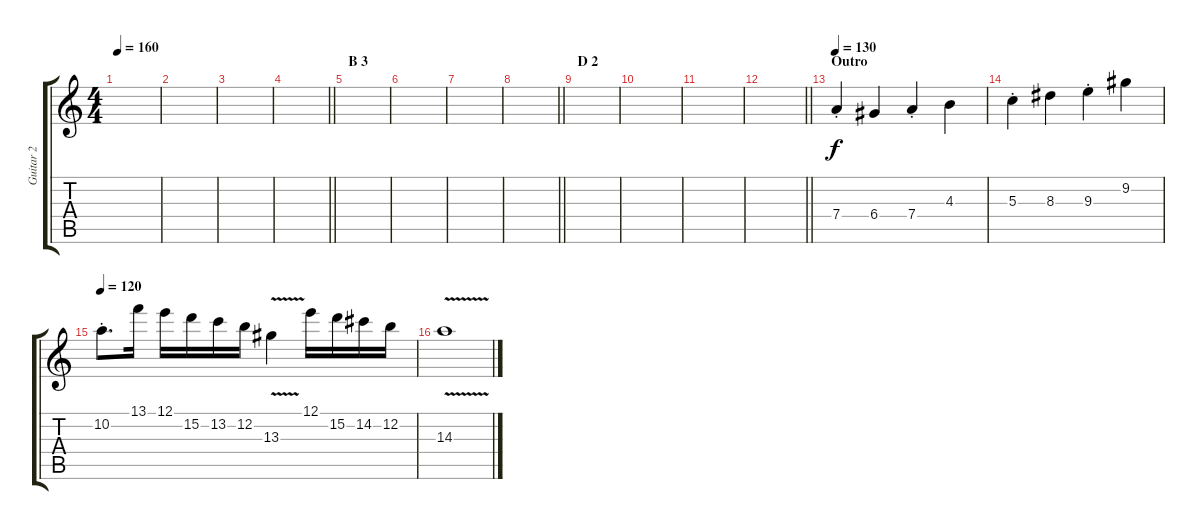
\track ("Guitar 2" "Guitar 2") {instrument overdrivenguitar}
\staff {score tabs}
\tuning (E4 B3 G3 D3 A2 E2) {hide}
\ts (4 4)
\tempo 160
\clef g2
\ks c
|
|
|
\barLineRight lightlight
|
\section ("" "B 3")
|
|
|
\barLineRight lightlight
|
\section ("" "D 2")
|
|
|
\barLineRight lightlight
|
\section ("" "Outro")
\tempo 130
7.4{st}.4 6.4.4 7.4{st}.4 4.3.4 |
5.3{st}.4 8.3.4 9.3{st}.4 9.2.4 |
\tempo 120
10.2{st}.8{d} 13.1.16 12.1.16 15.2.16 13.2.16 12.2.16 13.3{v}.4 12.1.16 15.2.16 14.2.16 12.2.16 |
14.3{v}.1
